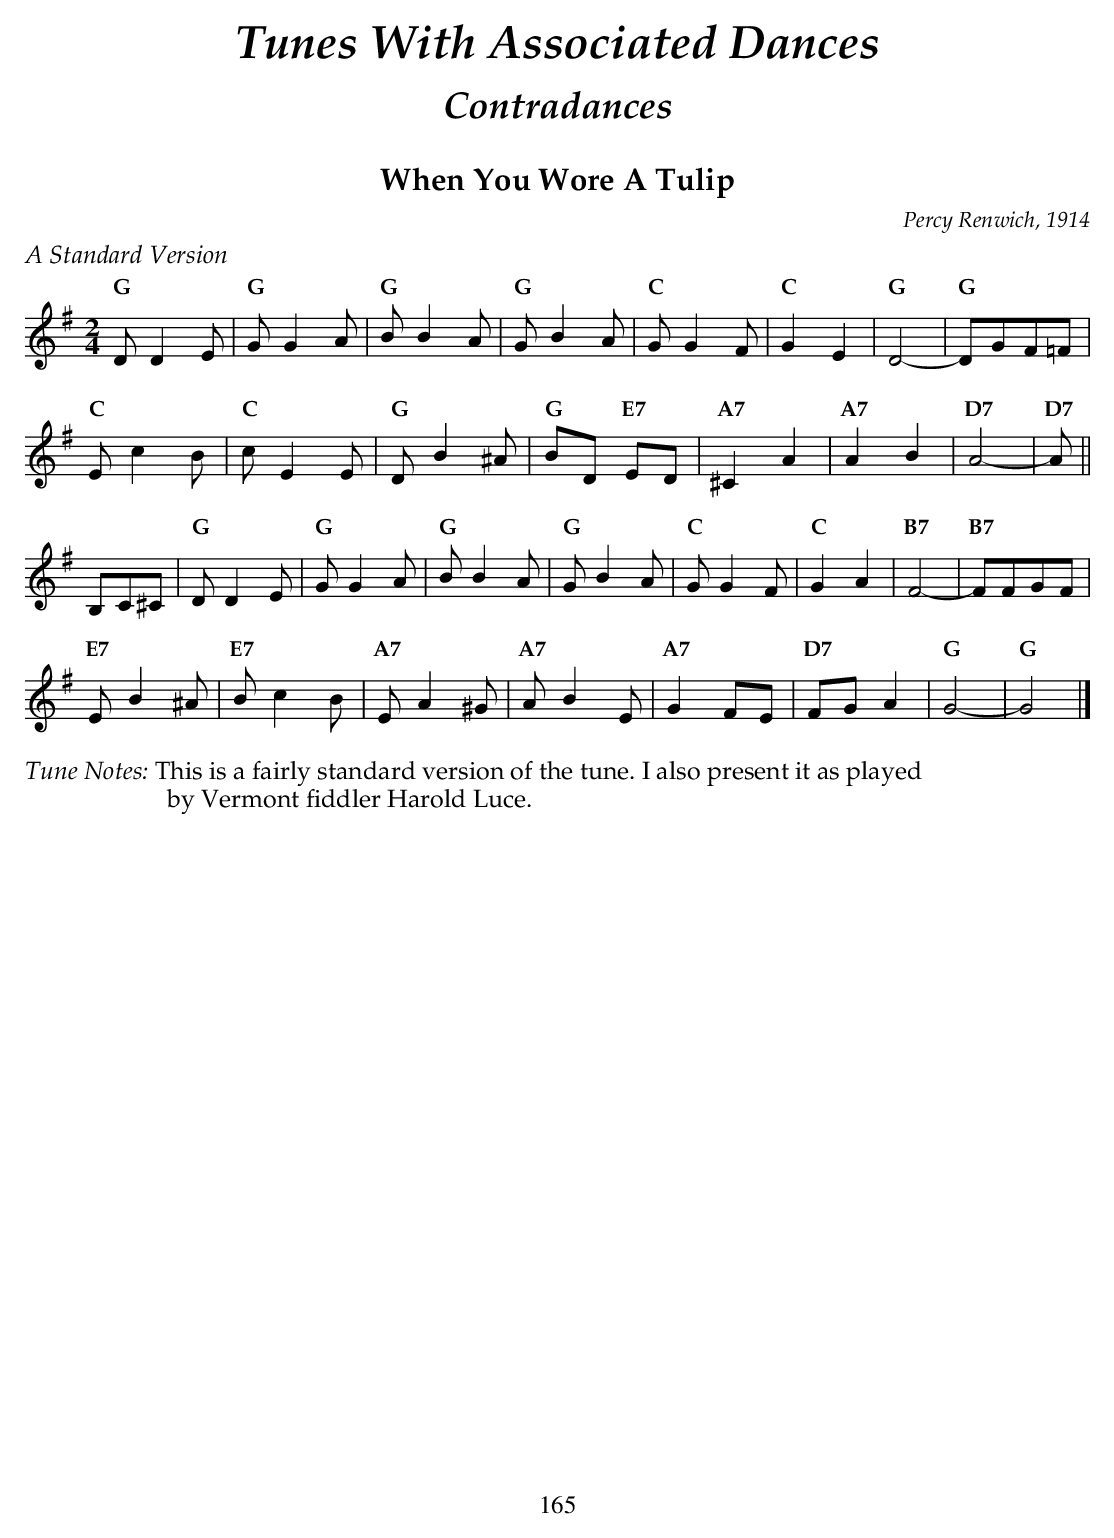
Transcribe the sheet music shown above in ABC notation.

X:1
T:When You Wore A Tulip
C:Percy Renwich, 1914
M:2/4
L:1/8
K:G
%%text $2A Standard Version$0
"G" DD2E   | "G" GG2A   | "G" BB2A  | "G" GB2A  |\
"C" GG2F   | "C" G2E2   | "G" D4-   | "G" DGF=F |
"C" Ec2B   | "C" cE2E   | "G" DB2^A | "G" BD "E7" ED |\
"A7" ^C2A2 | "A7" A2B2  | "D7" A4-  | "D7" A ||
B,C^C |\
"G" DD2E   | "G" GG2A   | "G" BB2A  | "G" GB2A  |\
"C" GG2F   | "C" G2A2   | "B7" F4-  | "B7" FFGF |
"E7" EB2^A | "E7" Bc2B  | "A7" EA2^G | "A7" AB2E |\
"A7" G2 FE | "D7" FGA2  | "G" G4-    | "G" G4    |]
